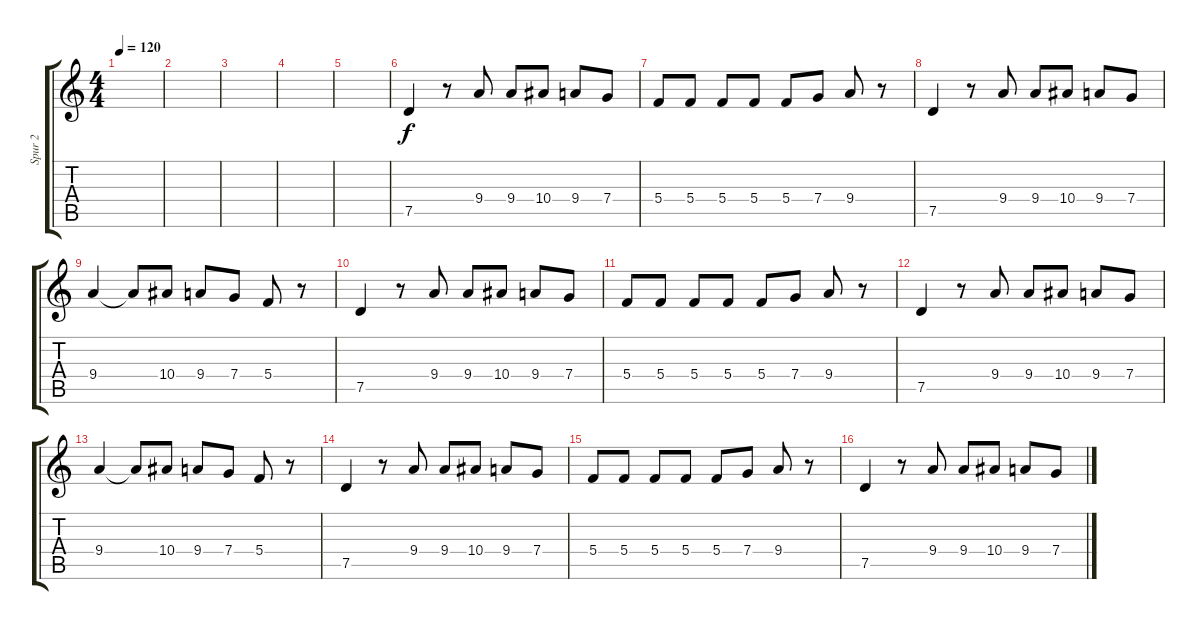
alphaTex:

\track ("Spur 2" "Spur 2") {instrument distortionguitar}
\staff {score tabs}
\tuning (D4 A3 F3 C3 G2 D2) {hide}
\ts (4 4)
\tempo 120
\clef g2
\ks c
|
|
|
|
|
7.5.4 r.8 9.4.8 9.4.8 10.4.8 9.4.8 7.4.8 |
5.4.8 5.4.8 5.4.8 5.4.8 5.4.8 7.4.8 9.4.8 r.8 |
7.5.4 r.8 9.4.8 9.4.8 10.4.8 9.4.8 7.4.8 |
9.4.4 9.4{t}.8 10.4.8 9.4.8 7.4.8 5.4.8 r.8 |
7.5.4 r.8 9.4.8 9.4.8 10.4.8 9.4.8 7.4.8 |
5.4.8 5.4.8 5.4.8 5.4.8 5.4.8 7.4.8 9.4.8 r.8 |
7.5.4 r.8 9.4.8 9.4.8 10.4.8 9.4.8 7.4.8 |
9.4.4 9.4{t}.8 10.4.8 9.4.8 7.4.8 5.4.8 r.8 |
7.5.4 r.8 9.4.8 9.4.8 10.4.8 9.4.8 7.4.8 |
5.4.8 5.4.8 5.4.8 5.4.8 5.4.8 7.4.8 9.4.8 r.8 |
7.5.4 r.8 9.4.8 9.4.8 10.4.8 9.4.8 7.4.8
